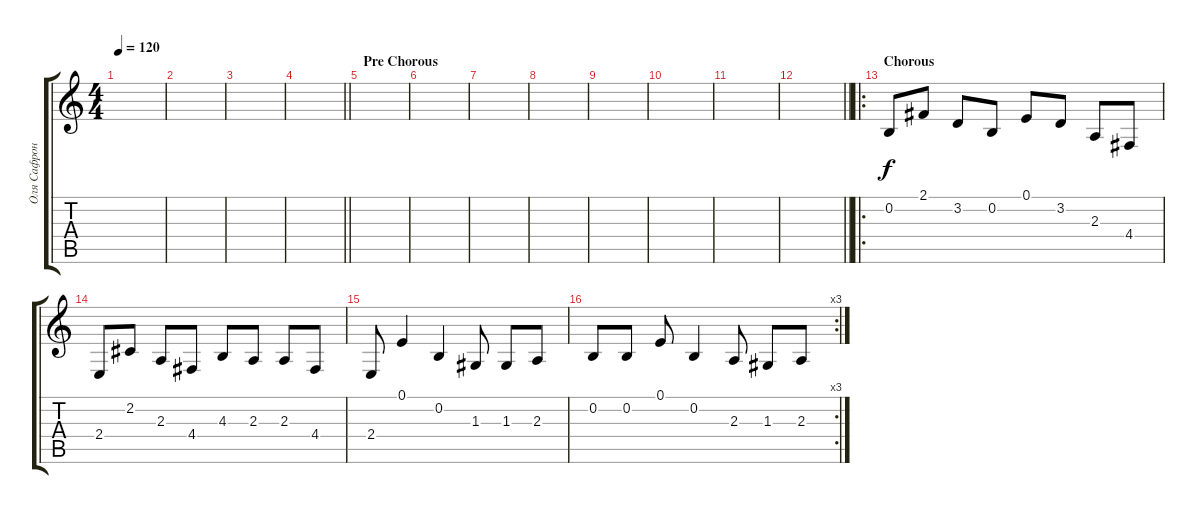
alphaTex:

\track ("Оля Сафроненко" "Оля Сафрон") {instrument pad1newage}
\staff {score tabs}
\tuning (E4 B3 G3 D3 A2 E2) {hide}
\ts (4 4)
\tempo 120
\clef g2
\ks c
|
|
|
\barLineRight lightlight
|
\section ("" "Pre Chorous")
|
|
|
|
|
|
|
\barLineRight lightlight
|
\ro
\section ("" "Chorous")
0.2.8 2.1.8 3.2.8 0.2.8 0.1.8 3.2.8 2.3.8 4.4.8 |
2.4.8 2.2.8 2.3.8 4.4.8 4.3.8 2.3.8 2.3.8 4.4.8 |
2.4.8 0.1.4 0.2.4 1.3.8 1.3.8 2.3.8 |
\rc 3
0.2.8 0.2.8 0.1.8 0.2.4 2.3.8 1.3.8 2.3.8
